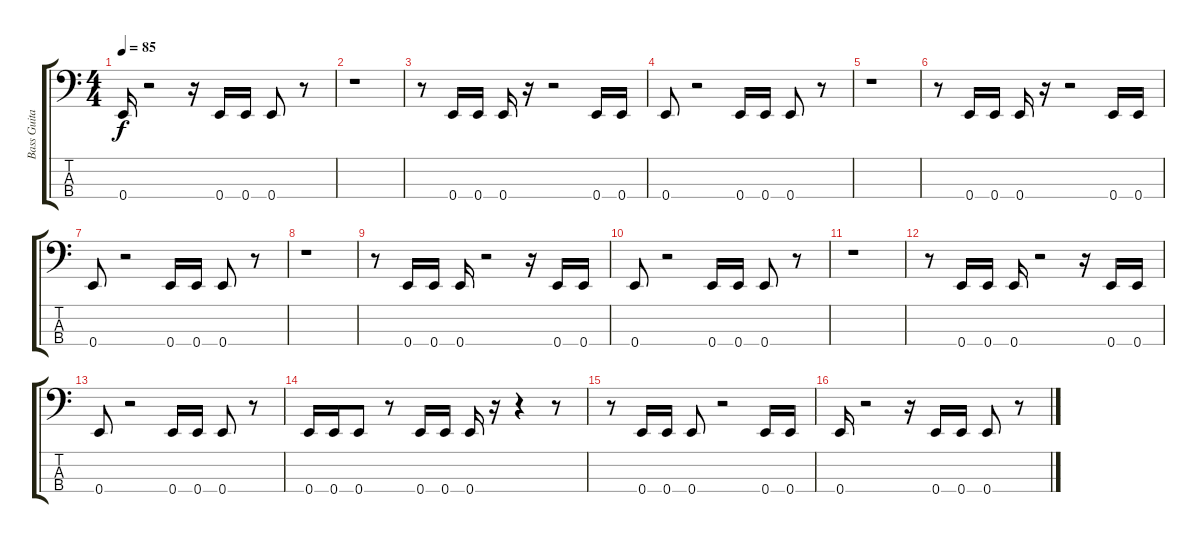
\track ("Bass Guitar" "Bass Guita") {instrument electricbassfinger}
\staff {score tabs}
\tuning (G2 D2 A1 E1) {hide}
\ts (4 4)
\tempo 85
\clef f4
\ks c
0.4.16{dy f} r.2 r.16 0.4.16 0.4.16 0.4.8 r.8 |
r.1 |
r.8 0.4.16 0.4.16 0.4.16 r.16 r.2 0.4.16 0.4.16 |
0.4.8 r.2 0.4.16 0.4.16 0.4.8 r.8 |
r.1 |
r.8 0.4.16 0.4.16 0.4.16 r.16 r.2 0.4.16 0.4.16 |
0.4.8 r.2 0.4.16 0.4.16 0.4.8 r.8 |
r.1 |
r.8 0.4.16 0.4.16 0.4.16 r.2 r.16 0.4.16 0.4.16 |
0.4.8 r.2 0.4.16 0.4.16 0.4.8 r.8 |
r.1 |
r.8 0.4.16 0.4.16 0.4.16 r.2 r.16 0.4.16 0.4.16 |
0.4.8 r.2 0.4.16 0.4.16 0.4.8 r.8 |
0.4.16 0.4.16 0.4.8 r.8 0.4.16 0.4.16 0.4.16 r.16 r.4 r.8 |
r.8 0.4.16 0.4.16 0.4.8 r.2 0.4.16 0.4.16 |
0.4.16 r.2 r.16 0.4.16 0.4.16 0.4.8 r.8
